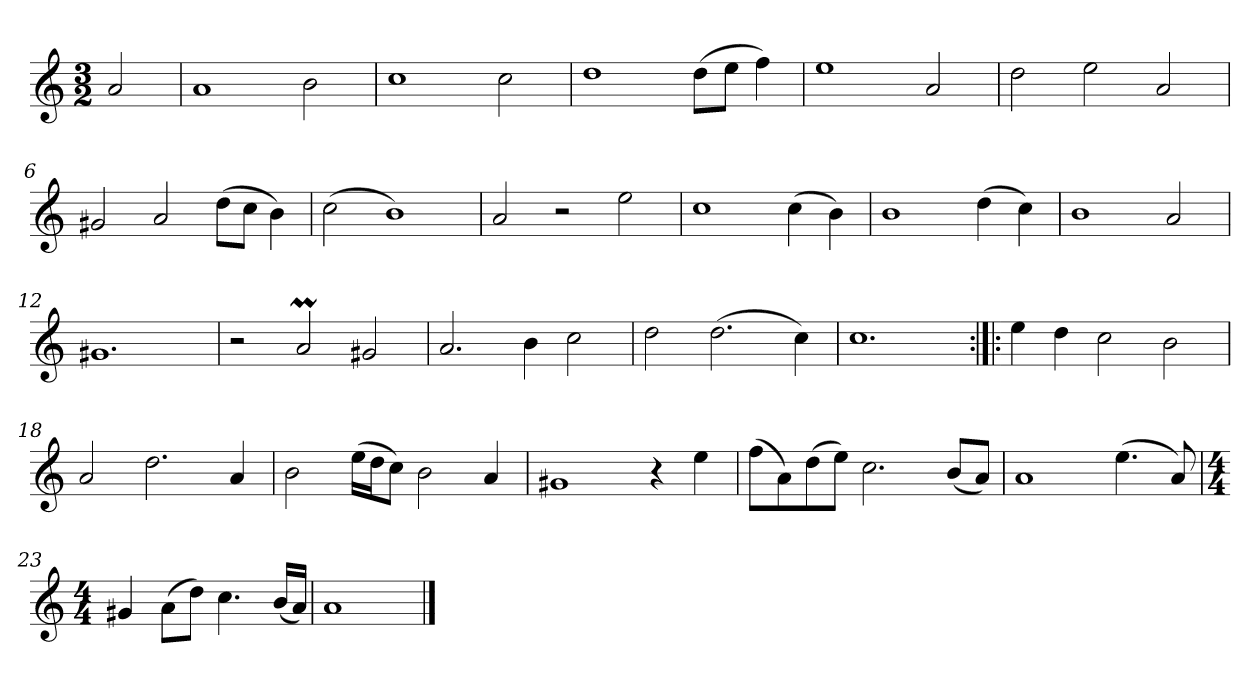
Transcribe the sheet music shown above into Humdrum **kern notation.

**kern
*part1
*staff1
*clefG2
*k[]
*a:
*M3/2
*MM120
=
2a
=1
1a
2b
=2
1cc
2cc
=3
1dd
(8dd\L
8ee\J
4ff)
=4
1ee
2a
=5
2dd
2ee
2a
=6
2g#X
2a
(8dd\L
8cc\J
4b)
=7
(2cc
1b)
=8
2a
2r
2ee
=9
1cc
(4cc
4b)
=10
1b
(4dd
4cc)
=11
1b
2a
=12
1.g#X
=13
2r
2aM
2g#X
=14
2.a
4b
2cc
=15
2dd
(2.dd
4cc)
=16
1.cc
=17:|!|:
4ee
4dd
2cc
2b
=18
2a
2.dd
4a
=19
2b
(16ee\LL
16dd\J
8cc\J)
2b
4a
=20
1g#X
4r
4ee
=21
(8ff\L
8a\)
(8dd\
8ee\J)
2.cc
(8b/L
8a/J)
=22
1a
(4.ee
8a)
=23
*M4/4
4g#X
(8a\L
8dd\J)
4.cc
(16b/LL
16a/JJ)
=24
1a
==
*-
